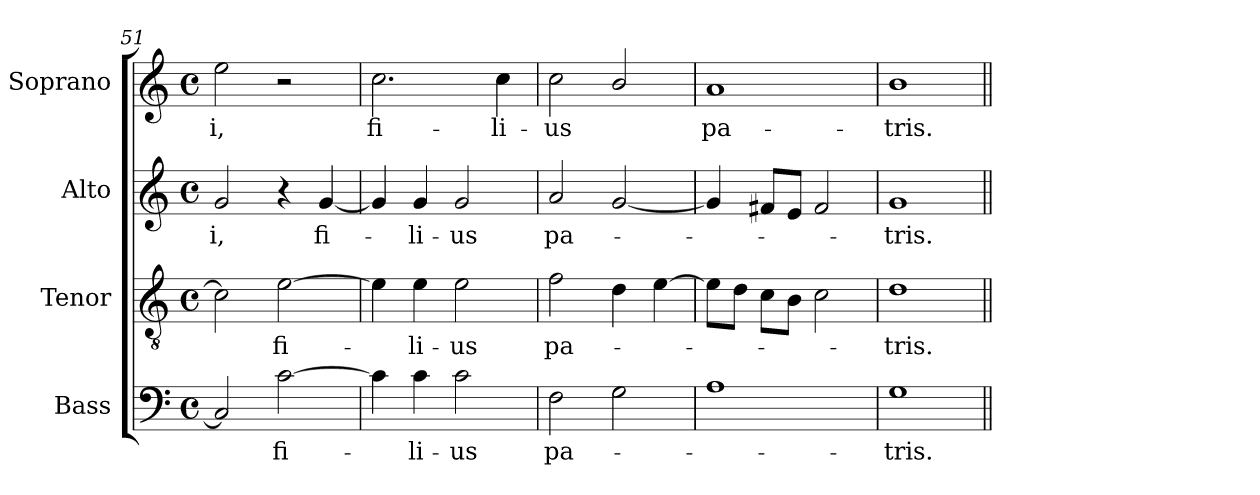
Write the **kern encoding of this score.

**kern	**text	**kern	**text	**kern	**text	**kern	**text
*part4	*part4	*part3	*part3	*part2	*part2	*part1	*part1
*staff4	*staff4	*staff3	*staff3	*staff2	*staff2	*staff1	*staff1
*I"Bass	*	*I"Tenor	*	*I"Alto	*	*I"Soprano	*
*I'B.	*	*I'T.	*	*I'A.	*	*I'S.	*
*clefF4	*	*clefGv2	*	*clefG2	*	*clefG2	*
*	*	*ITrd7c12	*	*	*	*	*
*k[]	*	*k[]	*	*k[]	*	*k[]	*
*C:	*	*C:	*	*C:	*	*C:	*
*M4/4	*	*M4/4	*	*M4/4	*	*M4/4	*
*met(c)	*	*met(c)	*	*met(c)	*	*met(c)	*
=51	=51	=51	=51	=51	=51	=51	=51
!	!	!	!	!	!LO:LY:b:color=#000000	!	!
!	!	!	!	!	!	!	!LO:LY:b:color=#000000
2Ci/]	.	2Ci\]	.	2gi/	-i,	2eei\	-i,
!	!LO:LY:b:color=#000000	!	!	!	!	!	!
!	!	!	!LO:LY:b:color=#000000	!	!	!	!
[2ci\	fi-	[2Ei\	fi-	4r	.	2r	.
!	!	!	!	!	!LO:LY:b:color=#000000	!	!
.	.	.	.	[4gi/	fi-	.	.
=52	=52	=52	=52	=52	=52	=52	=52
!	!	!	!	!	!	!	!LO:LY:b:color=#000000
4ci\]	.	4Ei\]	.	4gi/]	.	2.cci\	fi-
!	!LO:LY:b:color=#000000	!	!	!	!	!	!
!	!	!	!LO:LY:b:color=#000000	!	!	!	!
!	!	!	!	!	!LO:LY:b:color=#000000	!	!
4ci\	-li-	4Ei\	-li-	4gi/	-li-	.	.
!	!LO:LY:b:color=#000000	!	!	!	!	!	!
!	!	!	!LO:LY:b:color=#000000	!	!	!	!
!	!	!	!	!	!LO:LY:b:color=#000000	!	!
2ci\	-us	2Ei\	-us	2gi/	-us	.	.
!	!	!	!	!	!	!	!LO:LY:b:color=#000000
.	.	.	.	.	.	4cci\	-li-
=53	=53	=53	=53	=53	=53	=53	=53
!	!LO:LY:b:color=#000000	!	!	!	!	!	!
!	!	!	!LO:LY:b:color=#000000	!	!	!	!
!	!	!	!	!	!LO:LY:b:color=#000000	!	!
!	!	!	!	!	!	!	!LO:LY:b:color=#000000
2Fi\	pa-	2Fi\	pa-	2ai/	pa-	2cci\	-us
2Gi\	.	4Di\	.	[2gi/	.	2bi/	.
.	.	[4Ei\	.	.	.	.	.
=54	=54	=54	=54	=54	=54	=54	=54
!	!	!	!	!	!	!	!LO:LY:b:color=#000000
1Ai	.	8Ei\L]	.	4gi/]	.	1ai	pa-
.	.	8Di\J	.	.	.	.	.
.	.	8Ci\L	.	8f#i/L	.	.	.
.	.	8BBi\J	.	8ei/J	.	.	.
.	.	2Ci\	.	2f#i/	.	.	.
=55	=55	=55	=55	=55	=55	=55	=55
!	!LO:LY:b:color=#000000	!	!	!	!	!	!
!	!	!	!LO:LY:b:color=#000000	!	!	!	!
!	!	!	!	!	!LO:LY:b:color=#000000	!	!
!	!	!	!	!	!	!	!LO:LY:b:color=#000000
1Gi	-tris.	1Di	-tris.	1gi	-tris.	1bi	-tris.
=||	=||	=||	=||	=||	=||	=||	=||
*-	*-	*-	*-	*-	*-	*-	*-
